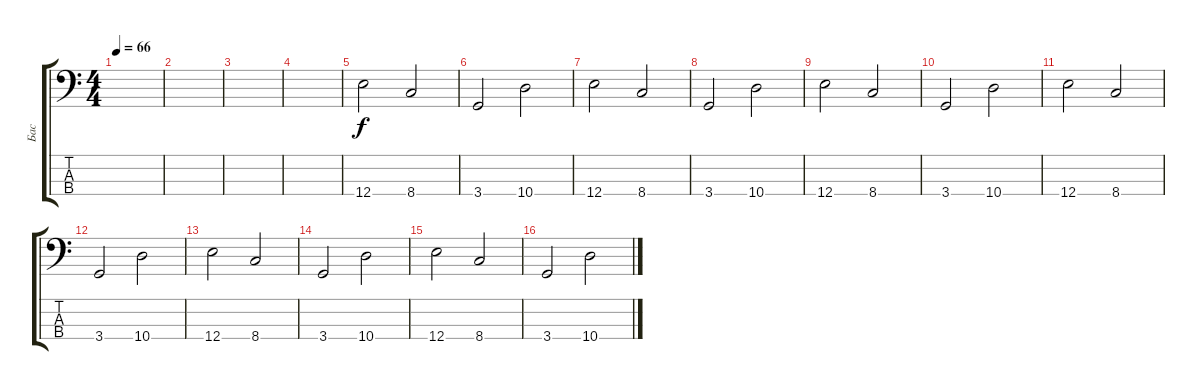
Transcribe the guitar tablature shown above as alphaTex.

\track ("Бас" "Бас") {instrument electricbassfinger}
\staff {score tabs}
\tuning (G2 D2 A1 E1) {hide}
\ts (4 4)
\tempo 66
\clef f4
\ks c
|
|
|
|
12.4.2 8.4.2 |
3.4.2 10.4.2 |
12.4.2 8.4.2 |
3.4.2 10.4.2 |
12.4.2 8.4.2 |
3.4.2 10.4.2 |
12.4.2 8.4.2 |
3.4.2 10.4.2 |
12.4.2 8.4.2 |
3.4.2 10.4.2 |
12.4.2 8.4.2 |
3.4.2 10.4.2
